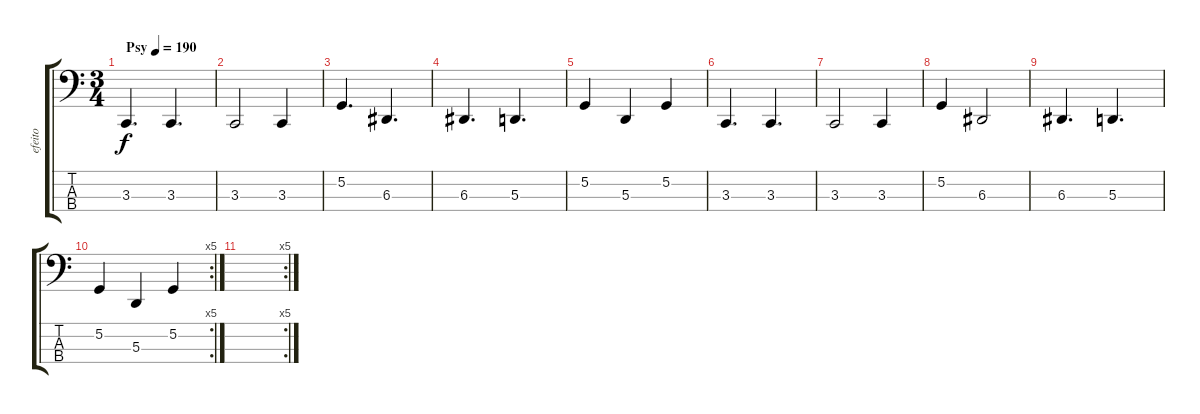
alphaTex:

\track ("efeito" "efeito") {solo instrument lead2sawtooth}
\staff {score tabs}
\tuning (G2 D2 A1 E1) {hide}
\ts (3 4)
\tempo (190 "Psy")
\clef f4
\ks c
3.3.4{d dy f instrument lead2sawtooth} 3.3.4{d} |
3.3.2 3.3.4 |
5.2.4{d} 6.3.4{d} |
6.3.4{d} 5.3.4{d} |
5.2.4 5.3.4 5.2.4 |
3.3.4{d} 3.3.4{d} |
3.3.2 3.3.4 |
5.2.4 6.3.2 |
6.3.4{d} 5.3.4{d} |
\rc 5
5.2.4 5.3.4 5.2.4 |
\rc 5
